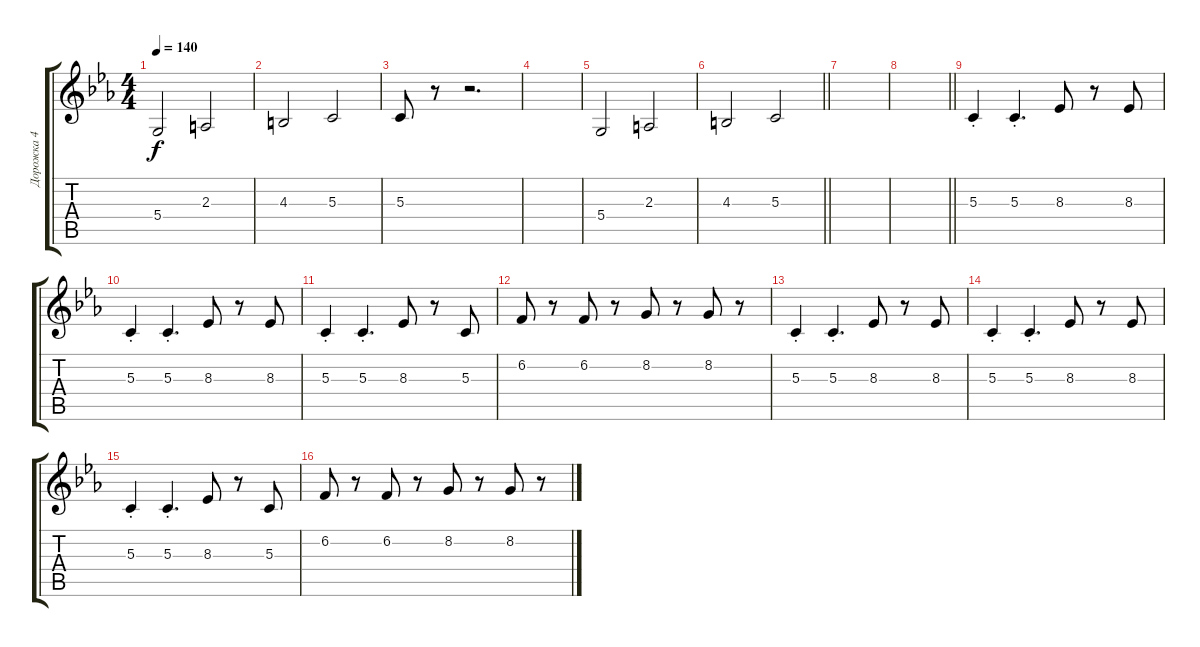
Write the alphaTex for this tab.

\track ("Дорожка 4" "Дорожка 4") {instrument trombone}
\staff {score tabs}
\tuning (E4 B3 G3 D3 A2 E2) {hide}
\ts (4 4)
\tempo 140
\clef g2
\ks cminor
5.4.2{dy f} 2.3.2 |
4.3.2 5.3.2 |
5.3.8 r.8 r.2{d} |
|
5.4.2 2.3.2 |
\barLineRight lightlight
4.3.2 5.3.2 |
\section ("" "")
|
\barLineRight lightlight
|
5.3{st}.4 5.3{st}.4{d} 8.3.8 r.8 8.3.8 |
5.3{st}.4 5.3{st}.4{d} 8.3.8 r.8 8.3.8 |
5.3{st}.4 5.3{st}.4{d} 8.3.8 r.8 5.3.8 |
6.2.8 r.8 6.2.8 r.8 8.2.8 r.8 8.2.8 r.8 |
5.3{st}.4 5.3{st}.4{d} 8.3.8 r.8 8.3.8 |
5.3{st}.4 5.3{st}.4{d} 8.3.8 r.8 8.3.8 |
5.3{st}.4 5.3{st}.4{d} 8.3.8 r.8 5.3.8 |
6.2.8 r.8 6.2.8 r.8 8.2.8 r.8 8.2.8 r.8
